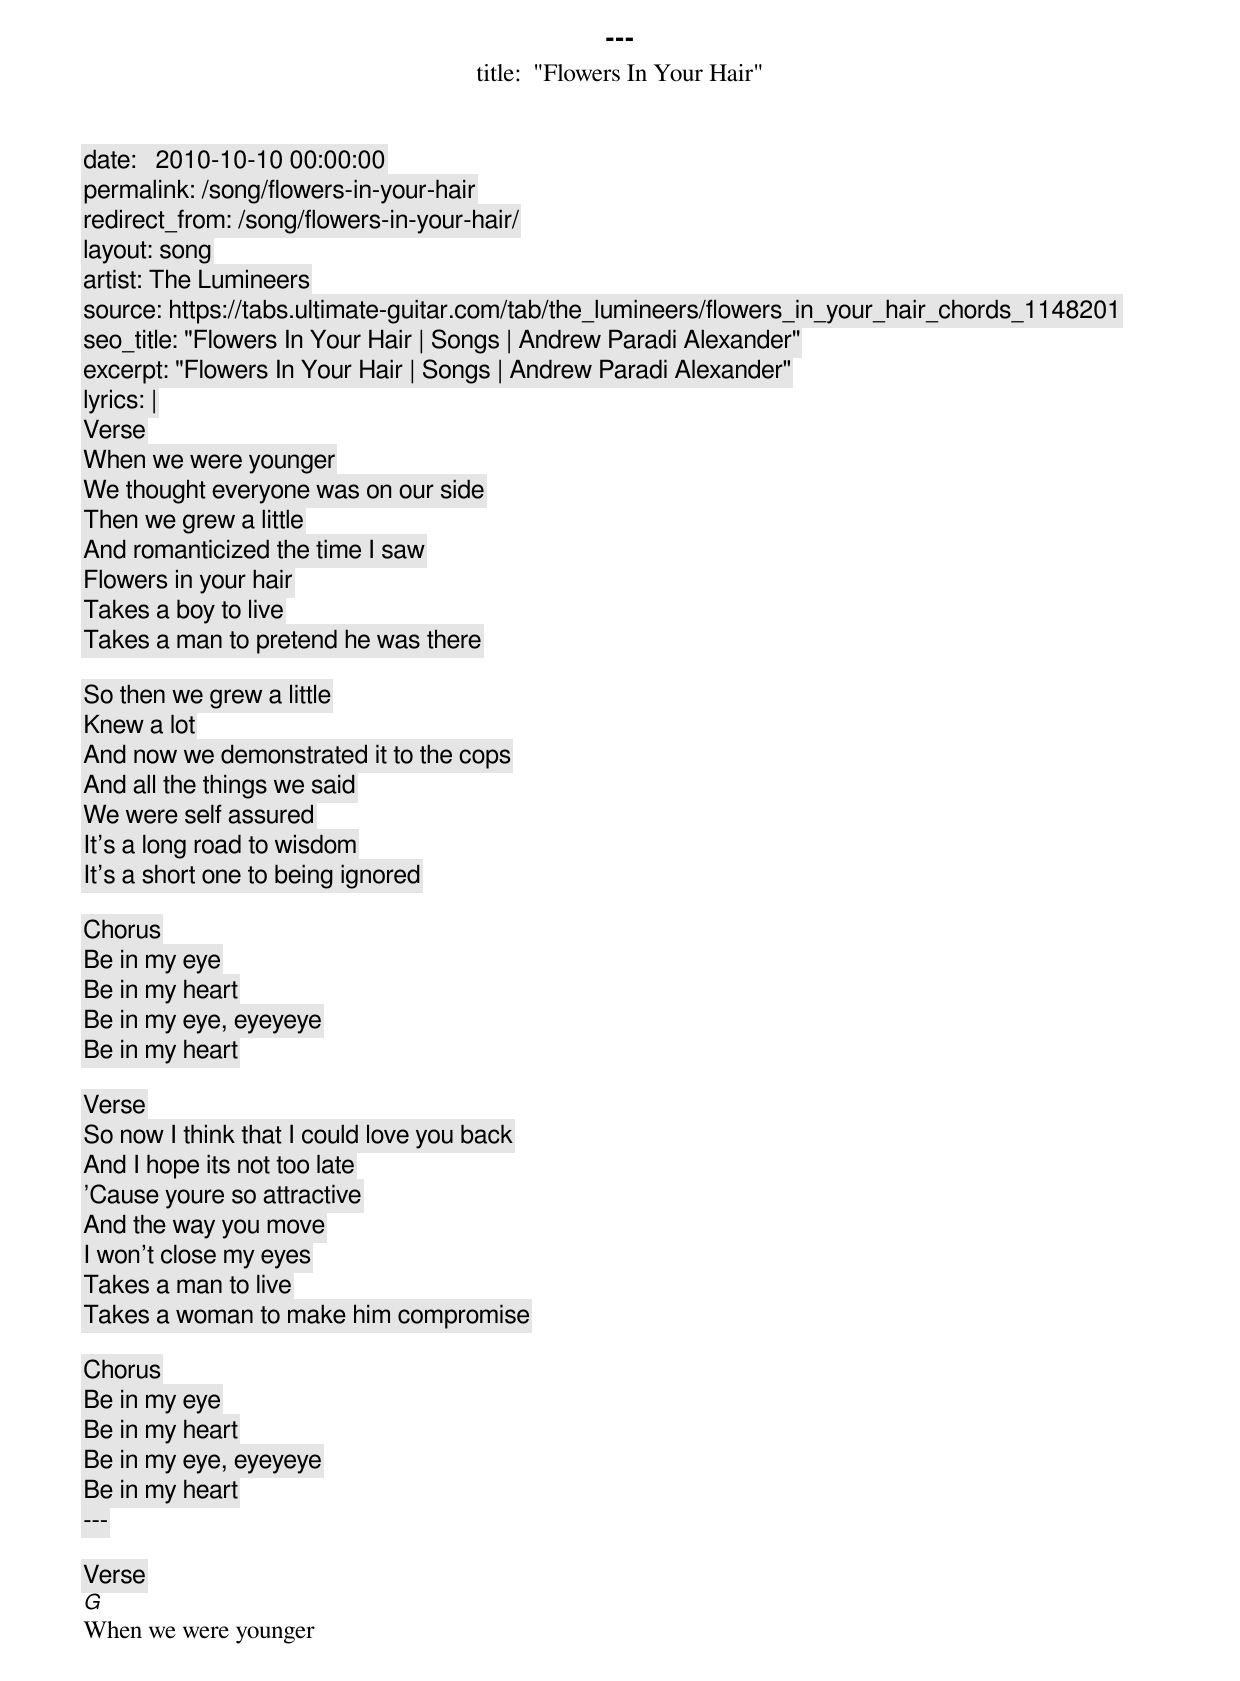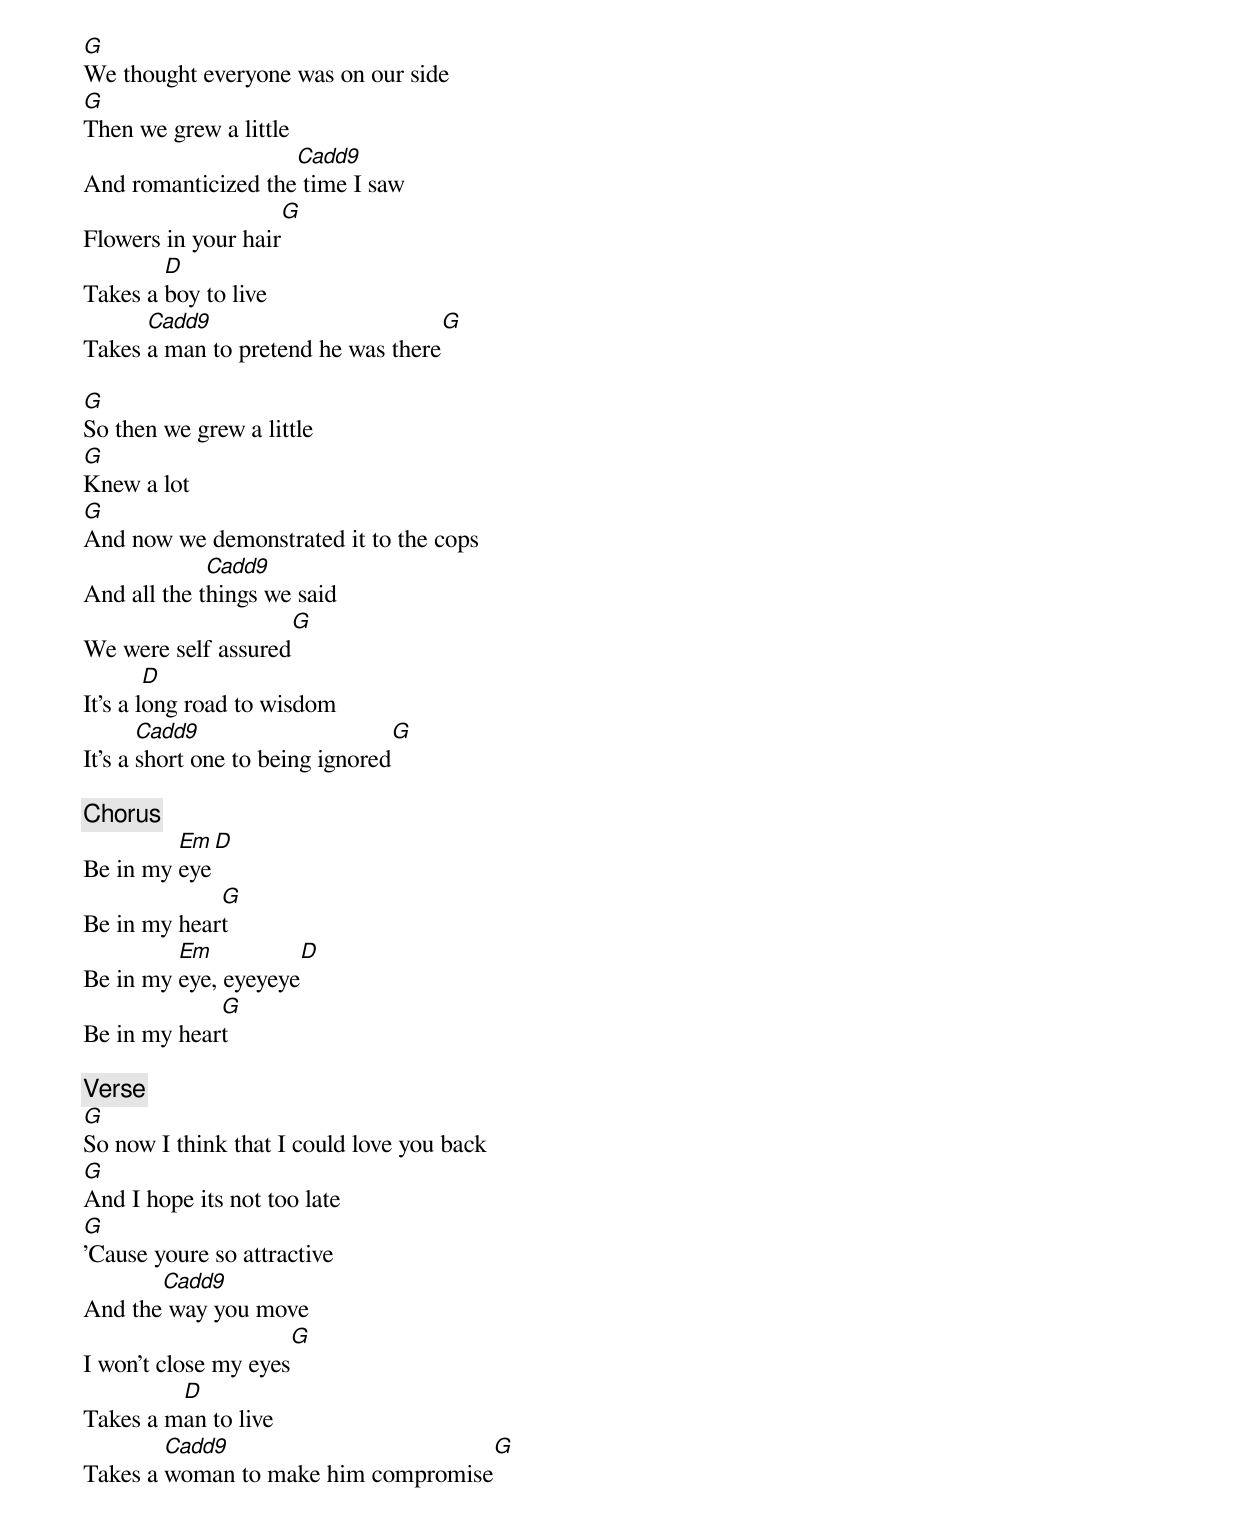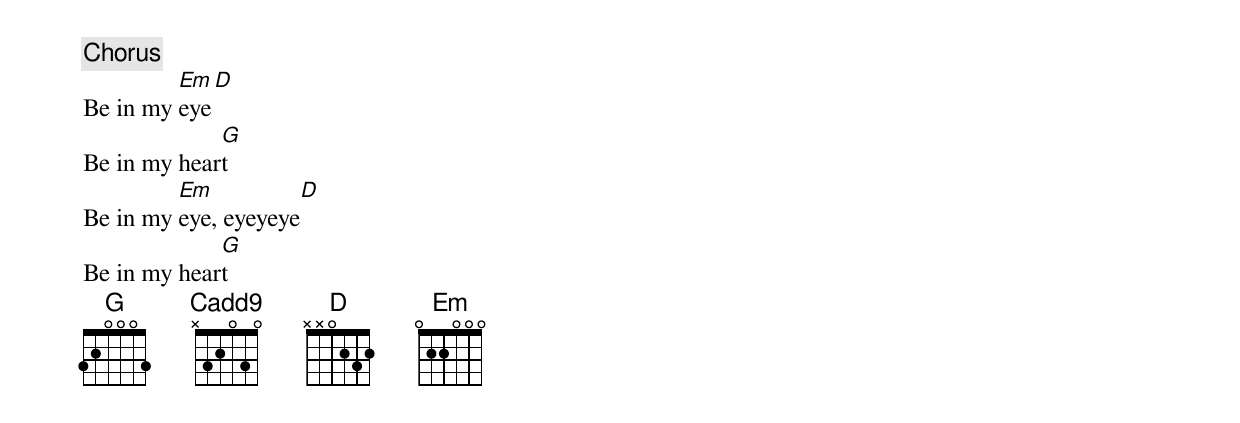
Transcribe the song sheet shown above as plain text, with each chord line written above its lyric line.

---
title:  "Flowers In Your Hair"
date:   2010-10-10 00:00:00
permalink: /song/flowers-in-your-hair
redirect_from: /song/flowers-in-your-hair/
layout: song
artist: The Lumineers
source: https://tabs.ultimate-guitar.com/tab/the_lumineers/flowers_in_your_hair_chords_1148201
seo_title: "Flowers In Your Hair | Songs | Andrew Paradi Alexander"
excerpt: "Flowers In Your Hair | Songs | Andrew Paradi Alexander"
lyrics: |
  [Verse]
  When we were younger
  We thought everyone was on our side
  Then we grew a little
  And romanticized the time I saw
  Flowers in your hair
  Takes a boy to live
  Takes a man to pretend he was there

  So then we grew a little
  Knew a lot
  And now we demonstrated it to the cops
  And all the things we said
  We were self assured
  It's a long road to wisdom
  It's a short one to being ignored

  [Chorus]
  Be in my eye
  Be in my heart
  Be in my eye, eyeyeye
  Be in my heart

  [Verse]
  So now I think that I could love you back
  And I hope its not too late
  'Cause youre so attractive
  And the way you move
  I won't close my eyes
  Takes a man to live
  Takes a woman to make him compromise

  [Chorus]
  Be in my eye
  Be in my heart
  Be in my eye, eyeyeye
  Be in my heart
---

[Verse]
G
When we were younger
G
We thought everyone was on our side
G
Then we grew a little
                    Cadd9
And romanticized the time I saw
                     G
Flowers in your hair
        D
Takes a boy to live
      Cadd9                            G
Takes a man to pretend he was there

G
So then we grew a little
G
Knew a lot
G
And now we demonstrated it to the cops
             Cadd9
And all the things we said
                         G
We were self assured
        D
It's a long road to wisdom
       Cadd9                         G
It's a short one to being ignored

[Chorus]
         Em     D
Be in my eye
             G
Be in my heart
         Em           D
Be in my eye, eyeyeye
             G
Be in my heart

[Verse]
G
So now I think that I could love you back
G
And I hope its not too late
G
'Cause youre so attractive
       Cadd9
And the way you move
                     G
I won't close my eyes
         D
Takes a man to live
        Cadd9                             G
Takes a woman to make him compromise

[Chorus]
         Em     D
Be in my eye
             G
Be in my heart
         Em           D
Be in my eye, eyeyeye
             G
Be in my heart
